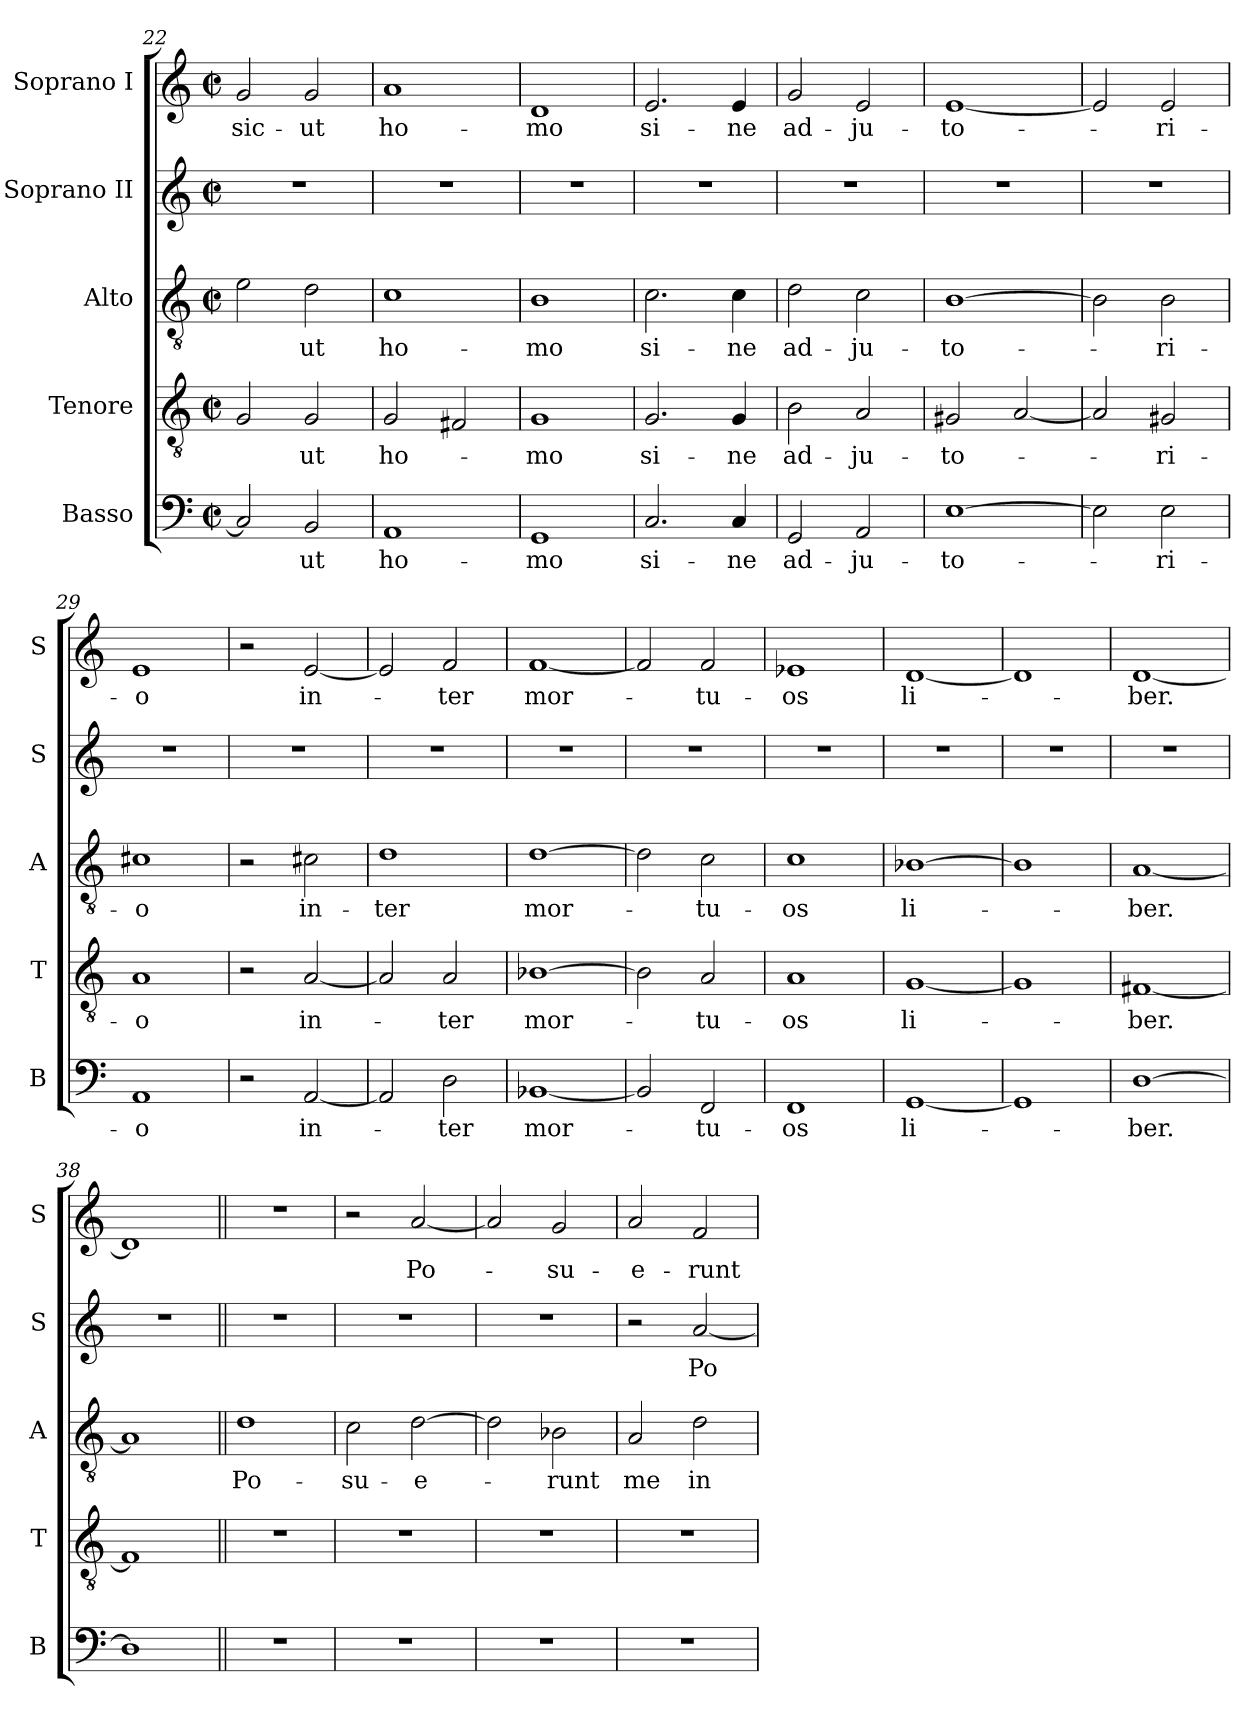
**kern	**text	**kern	**text	**kern	**text	**kern	**text	**kern	**text
*part5	*part5	*part4	*part4	*part3	*part3	*part2	*part2	*part1	*part1
*staff5	*staff5	*staff4	*staff4	*staff3	*staff3	*staff2	*staff2	*staff1	*staff1
*I"Basso	*	*I"Tenore	*	*I"Alto	*	*I"Soprano II	*	*I"Soprano I	*
*I'B	*	*I'T	*	*I'A	*	*I'S	*	*I'S	*
*clefF4	*	*clefGv2	*	*clefGv2	*	*clefG2	*	*clefG2	*
*k[]	*	*k[]	*	*k[]	*	*k[]	*	*k[]	*
*M2/2	*	*M2/2	*	*M2/2	*	*M2/2	*	*M2/2	*
*met(c|)	*	*met(c|)	*	*met(c|)	*	*met(c|)	*	*met(c|)	*
=22	=22	=22	=22	=22	=22	=22	=22	=22	=22
2C/]	.	2G/	.	2e\	.	1r	.	2g/	sic-
2BB/	-ut	2G/	-ut	2d\	-ut	.	.	2g/	-ut
=23	=23	=23	=23	=23	=23	=23	=23	=23	=23
1AA	ho-	2G/	ho-	1c	ho-	1r	.	1a	ho-
.	.	2F#X/	.	.	.	.	.	.	.
=24	=24	=24	=24	=24	=24	=24	=24	=24	=24
1GG	-mo	1G	-mo	1B	-mo	1r	.	1d	-mo
=25	=25	=25	=25	=25	=25	=25	=25	=25	=25
2.C/	si-	2.G/	si-	2.c\	si-	1r	.	2.e/	si-
4C/	-ne	4G/	-ne	4c\	-ne	.	.	4e/	-ne
=26	=26	=26	=26	=26	=26	=26	=26	=26	=26
2GG/	ad-	2B\	ad-	2d\	ad-	1r	.	2g/	ad-
2AA/	-ju-	2A/	-ju-	2c\	-ju-	.	.	2e/	-ju-
=27	=27	=27	=27	=27	=27	=27	=27	=27	=27
[1E	-to-	2G#X/	-to-	[1B	-to-	1r	.	[1e	-to-
.	.	[2A/	.	.	.	.	.	.	.
=28	=28	=28	=28	=28	=28	=28	=28	=28	=28
2E\]	.	2A/]	.	2B\]	.	1r	.	2e/]	.
2E\	-ri-	2G#X/	-ri-	2B\	-ri-	.	.	2e/	-ri-
=29	=29	=29	=29	=29	=29	=29	=29	=29	=29
1AA	-o	1A	-o	1c#X	-o	1r	.	1e	-o
=30	=30	=30	=30	=30	=30	=30	=30	=30	=30
2r	.	2r	.	2r	.	1r	.	2r	.
[2AA/	in-	[2A/	in-	2c#X\	in-	.	.	[2e/	in-
=31	=31	=31	=31	=31	=31	=31	=31	=31	=31
2AA/]	.	2A/]	.	1d	-ter	1r	.	2e/]	.
2D\	-ter	2A/	-ter	.	.	.	.	2f/	-ter
=32	=32	=32	=32	=32	=32	=32	=32	=32	=32
[1BB-X	mor-	[1B-X	mor-	[1d	mor-	1r	.	[1f	mor-
=33	=33	=33	=33	=33	=33	=33	=33	=33	=33
2BB-/]	.	2B-\]	.	2d\]	.	1r	.	2f/]	.
2FF/	-tu-	2A/	-tu-	2c\	-tu-	.	.	2f/	-tu-
=34	=34	=34	=34	=34	=34	=34	=34	=34	=34
1FF	-os	1A	-os	1c	-os	1r	.	1e-X	-os
=35	=35	=35	=35	=35	=35	=35	=35	=35	=35
[1GG	li-	[1G	li-	[1B-X	li-	1r	.	[1d	li-
=36	=36	=36	=36	=36	=36	=36	=36	=36	=36
1GG]	.	1G]	.	1B-]	.	1r	.	1d]	.
=37	=37	=37	=37	=37	=37	=37	=37	=37	=37
[1D	-ber.	[1F#X	-ber.	[1A	-ber.	1r	.	[1d	-ber.
=38	=38	=38	=38	=38	=38	=38	=38	=38	=38
1D]	.	1F#]	.	1A]	.	1r	.	1d]	.
=39||	=39||	=39||	=39||	=39||	=39||	=39||	=39||	=39||	=39||
1r	.	1r	.	1d	Po-	1r	.	1r	.
=40	=40	=40	=40	=40	=40	=40	=40	=40	=40
1r	.	1r	.	2c\	-su-	1r	.	2r	.
.	.	.	.	[2d\	-e-	.	.	[2a/	Po-
=41	=41	=41	=41	=41	=41	=41	=41	=41	=41
1r	.	1r	.	2d\]	.	1r	.	2a/]	.
.	.	.	.	2B-X\	-runt	.	.	2g/	-su-
=42	=42	=42	=42	=42	=42	=42	=42	=42	=42
1r	.	1r	.	2A/	me	2r	.	2a/	-e-
.	.	.	.	2d\	in	[2a/	Po-	2f/	-runt
=	=	=	=	=	=	=	=	=	=
*-	*-	*-	*-	*-	*-	*-	*-	*-	*-
